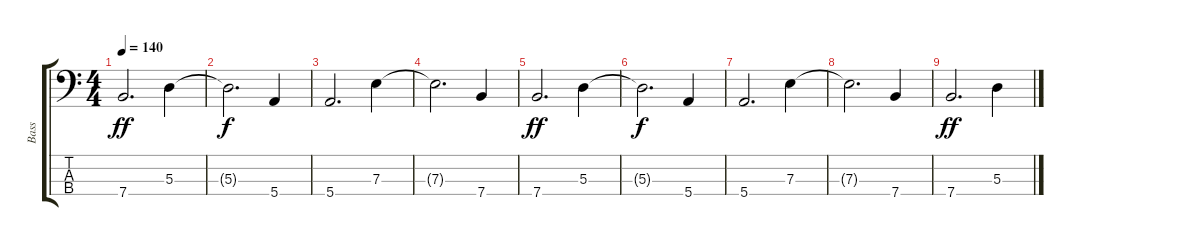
\track ("Bass" "Bass") {instrument electricbassfinger}
\staff {score tabs}
\tuning (G2 D2 A1 E1) {hide}
\ts (4 4)
\tempo 140
\clef f4
\ks c
7.4.2{d dy ff} 5.3.4 |
5.3{t}.2{d dy f} 5.4.4 |
5.4.2{d} 7.3.4 |
7.3{t}.2{d} 7.4.4 |
7.4.2{d dy ff} 5.3.4 |
5.3{t}.2{d dy f} 5.4.4 |
5.4.2{d} 7.3.4 |
7.3{t}.2{d} 7.4.4 |
7.4.2{d dy ff} 5.3.4
